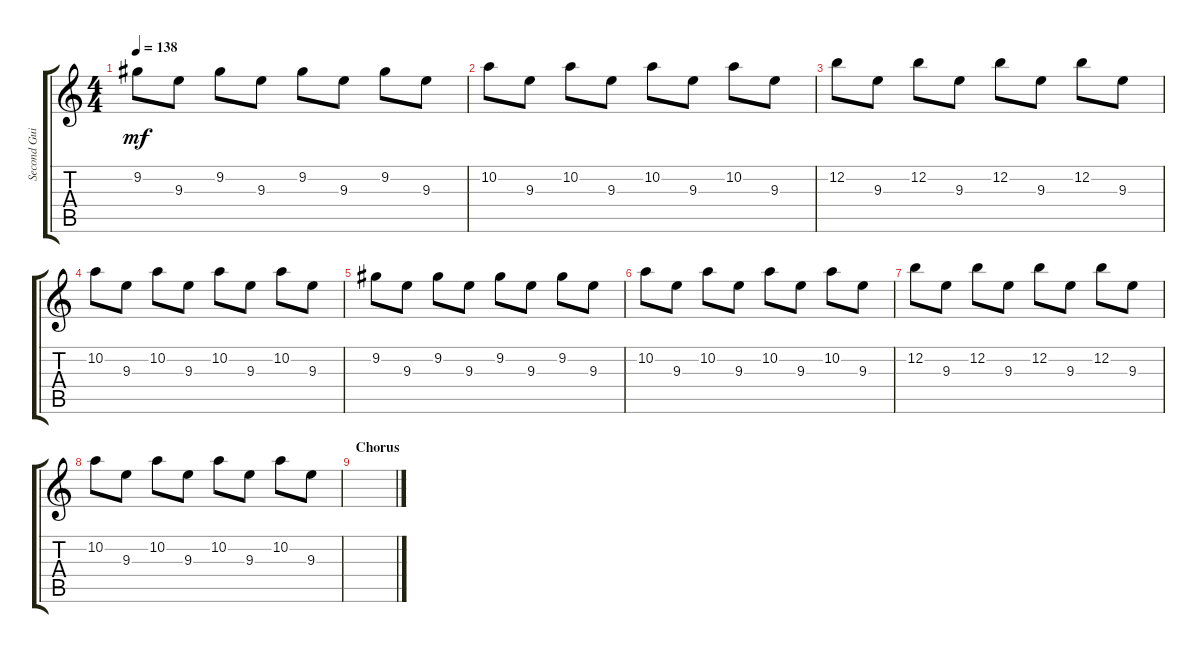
\track ("Second Guitar" "Second Gui") {instrument acousticguitarsteel}
\staff {score tabs}
\tuning (E4 B3 G3 D3 A2 E2) {hide}
\ts (4 4)
\tempo 138
\clef g2
\ks c
9.2.8{dy mf} 9.3.8 9.2.8 9.3.8 9.2.8 9.3.8 9.2.8 9.3.8 |
10.2.8 9.3.8 10.2.8 9.3.8 10.2.8 9.3.8 10.2.8 9.3.8 |
12.2.8 9.3.8 12.2.8 9.3.8 12.2.8 9.3.8 12.2.8 9.3.8 |
10.2.8 9.3.8 10.2.8 9.3.8 10.2.8 9.3.8 10.2.8 9.3.8 |
9.2.8 9.3.8 9.2.8 9.3.8 9.2.8 9.3.8 9.2.8 9.3.8 |
10.2.8 9.3.8 10.2.8 9.3.8 10.2.8 9.3.8 10.2.8 9.3.8 |
12.2.8 9.3.8 12.2.8 9.3.8 12.2.8 9.3.8 12.2.8 9.3.8 |
10.2.8 9.3.8 10.2.8 9.3.8 10.2.8 9.3.8 10.2.8 9.3.8 |
\section ("" "Chorus")
